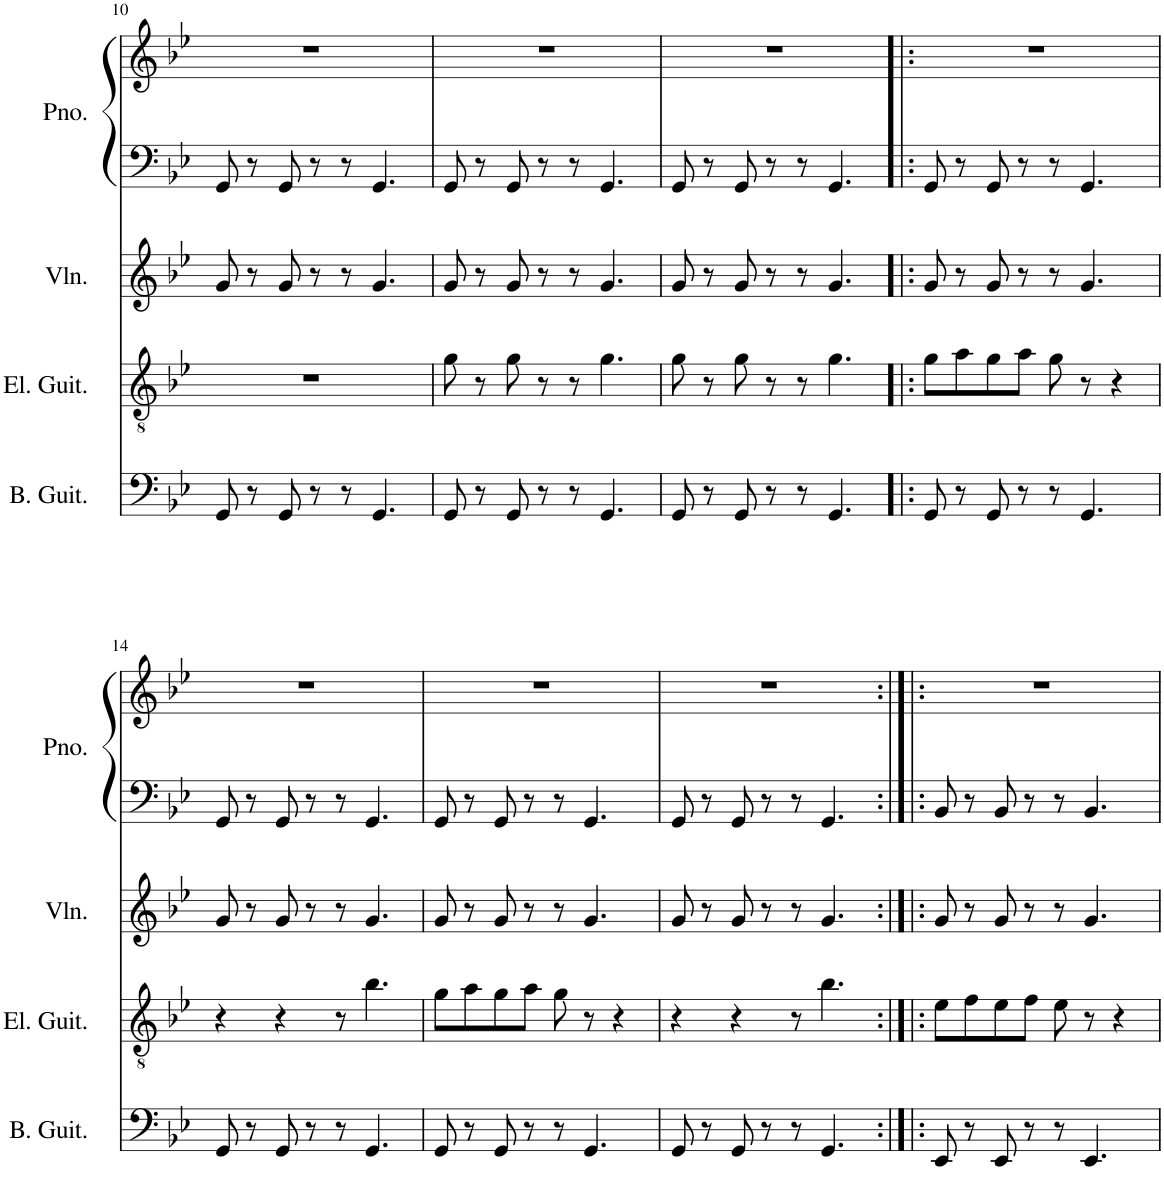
**kern	**kern	**kern	**kern	**kern
*part4	*part3	*part2	*part1	*part1
*staff5	*staff4	*staff3	*staff2	*staff1
*I"Bass Guitar	*I"Electric Guitar	*I"Violin	*I"Piano	*
*I'B. Guit.	*I'El. Guit.	*I'Vln.	*I'Pno.	*
!!LO:PB:g=z
*clefF4	*clefGv2	*clefG2	*clefF4	*clefG2
*Trd7c12	*	*	*	*
*k[b-e-]	*k[b-e-]	*k[b-e-]	*k[b-e-]	*k[b-e-]
*M4/4	*M4/4	*M4/4	*M4/4	*M4/4
=10	=10	=10	=10	=10
8GG/	1r	8g/	8GG/	1r
8r	.	8r	8r	.
8GG/	.	8g/	8GG/	.
8r	.	8r	8r	.
8r	.	8r	8r	.
4.GG/	.	4.g/	4.GG/	.
=11	=11	=11	=11	=11
8GG/	8g\	8g/	8GG/	1r
8r	8r	8r	8r	.
8GG/	8g\	8g/	8GG/	.
8r	8r	8r	8r	.
8r	8r	8r	8r	.
4.GG/	4.g\	4.g/	4.GG/	.
=12	=12	=12	=12	=12
8GG/	8g\	8g/	8GG/	1r
8r	8r	8r	8r	.
8GG/	8g\	8g/	8GG/	.
8r	8r	8r	8r	.
8r	8r	8r	8r	.
4.GG/	4.g\	4.g/	4.GG/	.
=13!|:	=13!|:	=13!|:	=13!|:	=13!|:
8GG/	8g\L	8g/	8GG/	1r
8r	8a\	8r	8r	.
8GG/	8g\	8g/	8GG/	.
8r	8a\J	8r	8r	.
8r	8g\	8r	8r	.
4.GG/	8r	4.g/	4.GG/	.
.	4r	.	.	.
!!LO:LB:g=z
=14	=14	=14	=14	=14
8GG/	4r	8g/	8GG/	1r
8r	.	8r	8r	.
8GG/	4r	8g/	8GG/	.
8r	.	8r	8r	.
8r	8r	8r	8r	.
4.GG/	4.b-\	4.g/	4.GG/	.
=15	=15	=15	=15	=15
8GG/	8g\L	8g/	8GG/	1r
8r	8a\	8r	8r	.
8GG/	8g\	8g/	8GG/	.
8r	8a\J	8r	8r	.
8r	8g\	8r	8r	.
4.GG/	8r	4.g/	4.GG/	.
.	4r	.	.	.
=16	=16	=16	=16	=16
8GG/	4r	8g/	8GG/	1r
8r	.	8r	8r	.
8GG/	4r	8g/	8GG/	.
8r	.	8r	8r	.
8r	8r	8r	8r	.
4.GG/	4.b-\	4.g/	4.GG/	.
=17:|!|:	=17:|!|:	=17:|!|:	=17:|!|:	=17:|!|:
8EE-/	8e-\L	8g/	8BB-/	1r
8r	8f\	8r	8r	.
8EE-/	8e-\	8g/	8BB-/	.
8r	8f\J	8r	8r	.
8r	8e-\	8r	8r	.
4.EE-/	8r	4.g/	4.BB-/	.
.	4r	.	.	.
=	=	=	=	=
*-	*-	*-	*-	*-
